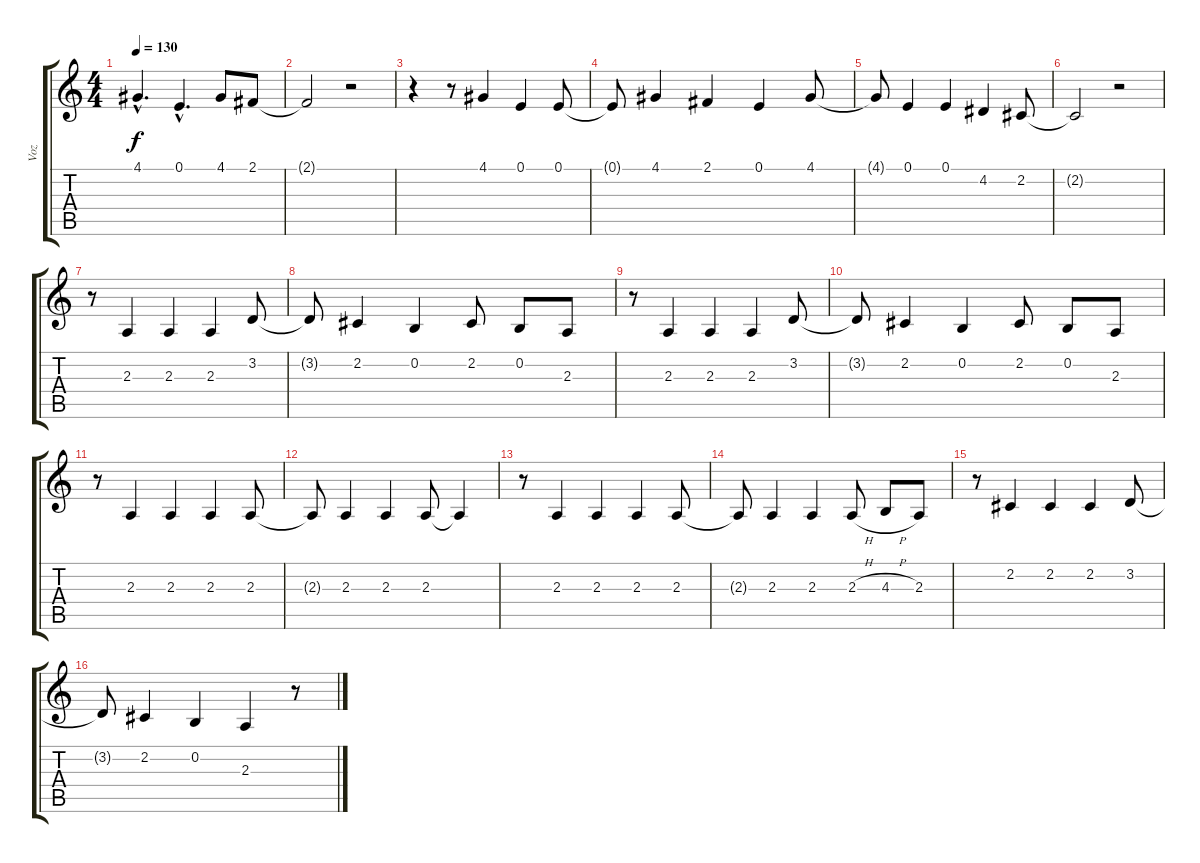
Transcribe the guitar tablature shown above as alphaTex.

\track ("Voz" "Voz") {instrument electricpiano2}
\staff {score tabs}
\tuning (E4 B3 G3 D3 A2 E2) {hide}
\ts (4 4)
\tempo 130
\clef g2
\ks c
4.1{hac}.4{d dy f volume 16} 0.1{hac}.4{d} 4.1.8 2.1.8 |
2.1{t}.2 r.2 |
r.4 r.8 4.1.4 0.1.4 0.1.8 |
0.1{t}.8 4.1.4 2.1.4 0.1.4 4.1.8 |
4.1{t}.8 0.1.4 0.1.4 4.2.4 2.2.8 |
2.2{t}.2 r.2 |
r.8 2.3.4 2.3.4 2.3.4 3.2.8 |
3.2{t}.8 2.2.4 0.2.4 2.2.8 0.2.8 2.3.8 |
r.8 2.3.4 2.3.4 2.3.4 3.2.8 |
3.2{t}.8 2.2.4 0.2.4 2.2.8 0.2.8 2.3.8 |
r.8 2.3.4 2.3.4 2.3.4 2.3.8 |
2.3{t}.8 2.3.4 2.3.4 2.3.8 2.3{t}.4 |
r.8 2.3.4 2.3.4 2.3.4 2.3.8 |
2.3{t}.8 2.3.4 2.3.4 2.3{h}.8 4.3{h}.8 2.3.8 |
r.8 2.2.4 2.2.4 2.2.4 3.2.8 |
3.2{t}.8 2.2.4 0.2.4 2.3.4 r.8
